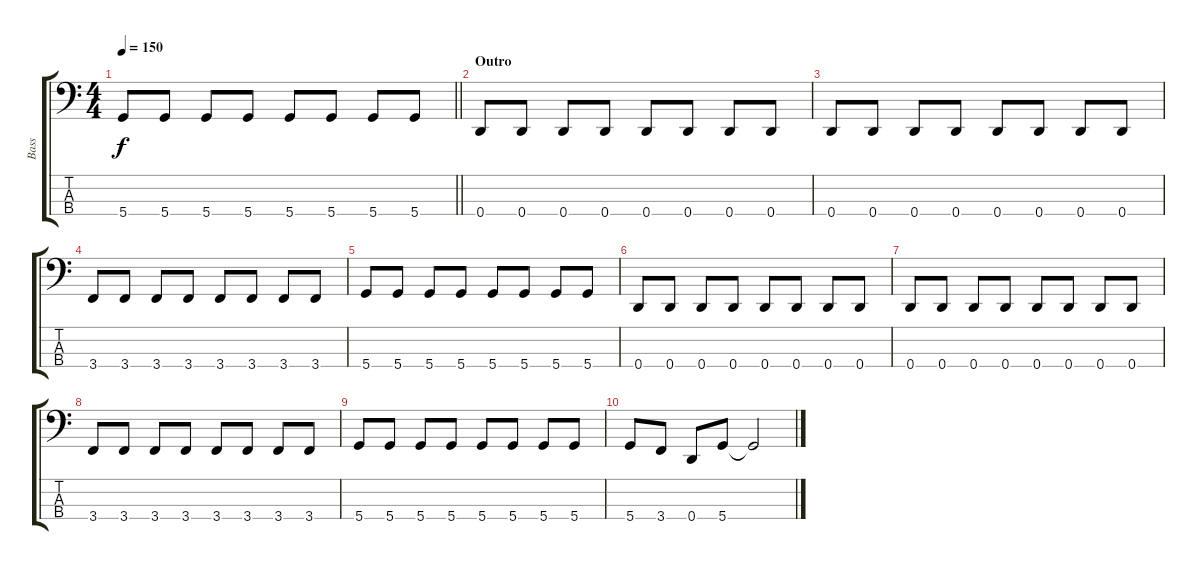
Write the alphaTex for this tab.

\track ("Bass" "Bass") {instrument electricbasspick}
\staff {score tabs}
\tuning (G2 D2 A1 D1) {hide}
\ts (4 4)
\tempo 150
\clef f4
\barLineRight lightlight
\ks c
5.4.8{dy f} 5.4.8 5.4.8 5.4.8 5.4.8 5.4.8 5.4.8 5.4.8 |
\section ("" "Outro")
0.4.8 0.4.8 0.4.8 0.4.8 0.4.8 0.4.8 0.4.8 0.4.8 |
0.4.8 0.4.8 0.4.8 0.4.8 0.4.8 0.4.8 0.4.8 0.4.8 |
3.4.8 3.4.8 3.4.8 3.4.8 3.4.8 3.4.8 3.4.8 3.4.8 |
5.4.8 5.4.8 5.4.8 5.4.8 5.4.8 5.4.8 5.4.8 5.4.8 |
0.4.8 0.4.8 0.4.8 0.4.8 0.4.8 0.4.8 0.4.8 0.4.8 |
0.4.8 0.4.8 0.4.8 0.4.8 0.4.8 0.4.8 0.4.8 0.4.8 |
3.4.8 3.4.8 3.4.8 3.4.8 3.4.8 3.4.8 3.4.8 3.4.8 |
5.4.8 5.4.8 5.4.8 5.4.8 5.4.8 5.4.8 5.4.8 5.4.8 |
5.4.8 3.4.8 0.4.8 5.4.8 5.4{t}.2
